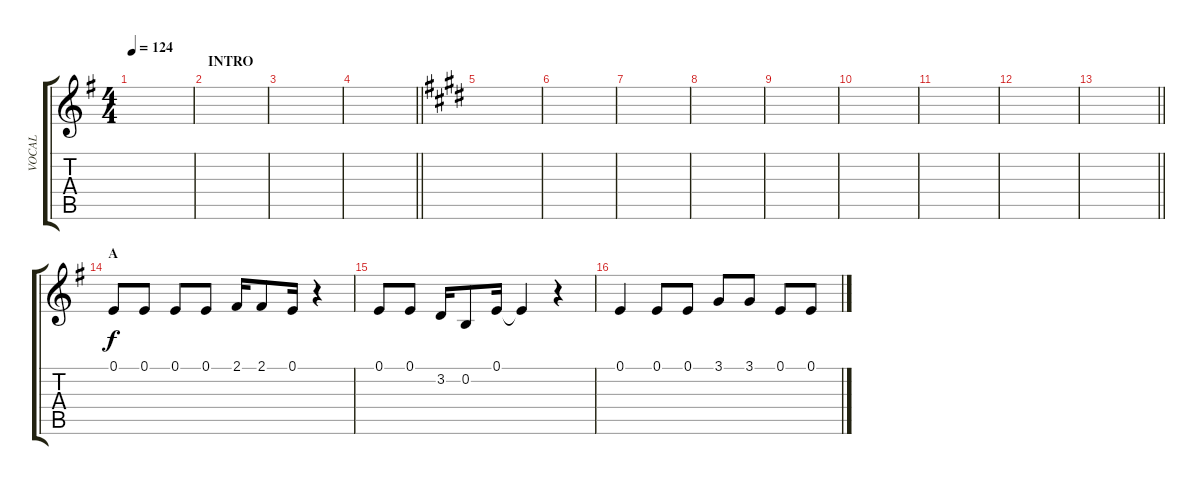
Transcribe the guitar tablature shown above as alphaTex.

\track ("VOCAL" "VOCAL") {instrument oboe}
\staff {score tabs}
\tuning (E4 B3 G3 D3 A2 E2) {hide}
\ts (4 4)
\tempo 124
\clef g2
\ks g
|
\section ("" "INTRO")
|
|
\barLineRight lightlight
|
\ks e
|
|
|
|
|
|
|
|
\barLineRight lightlight
|
\section ("" "A")
\ks g
0.1.8 0.1.8 0.1.8 0.1.8 2.1.16 2.1.8 0.1.16 r.4 |
0.1.8 0.1.8 3.2.16 0.2.8 0.1.16 0.1{t}.4 r.4 |
0.1.4 0.1.8 0.1.8 3.1.8 3.1.8 0.1.8 0.1.8
